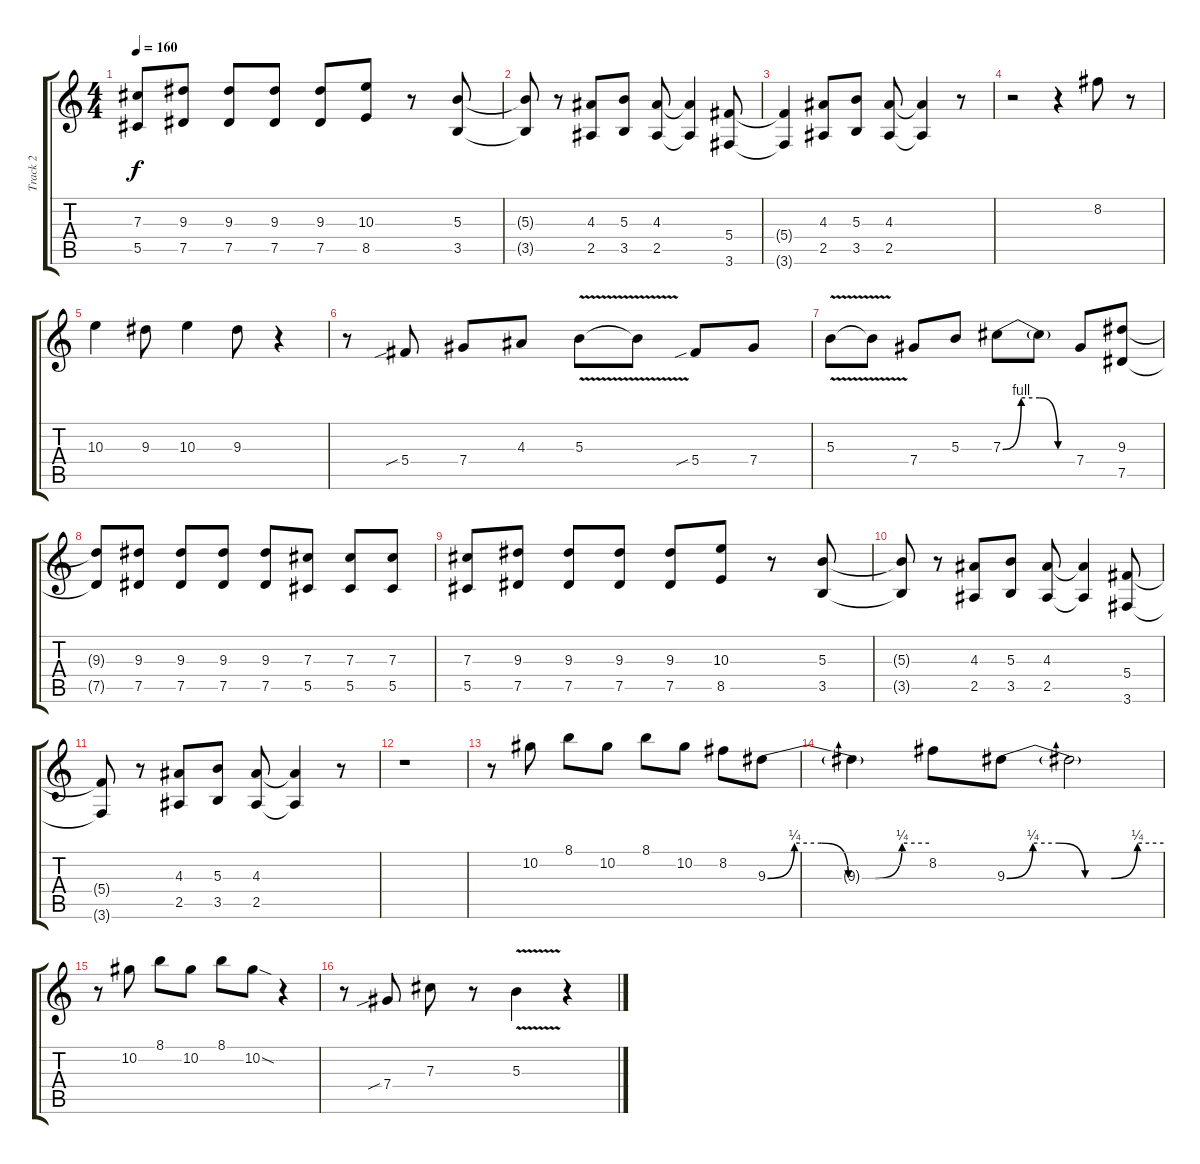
\track ("Track 2" "Track 2") {instrument overdrivenguitar}
\staff {score tabs}
\tuning (Eb4 Bb3 Gb3 Db3 Ab2 Eb2) {hide}
\ts (4 4)
\tempo 160
\clef g2
\ks c
(7.3 5.5).8{dy f} (9.3 7.5).8 (9.3 7.5).8 (9.3 7.5).8 (9.3 7.5).8 (10.3 8.5).8 r.8 (5.3 3.5).8 |
(5.3{t} 3.5{t}).8 r.8 (4.3 2.5).8 (5.3 3.5).8 (4.3 2.5).8 (4.3{t} 2.5{t}).4 (5.4 3.6).8 |
(5.4{t} 3.6{t}).4 (4.3 2.5).8 (5.3 3.5).8 (4.3 2.5).8 (4.3{t} 2.5{t}).4 r.8 |
r.2 r.4 8.2.8 r.8 |
10.3.4 9.3.8 10.3.4 9.3.8 r.4 |
r.8 5.4{sib}.8 7.4.8 4.3.8 5.3{v}.8 5.3{t}.8 5.4{sib}.8 7.4.8 |
5.3{v}.8 5.3{t}.8 7.4.8 5.3.8 7.3{be (custom 0 0 15 4 30 4 45 0 60 0)}.8 7.3{t}.8 7.4.8 (9.3 7.5).8 |
(9.3{t} 7.5{t}).8 (9.3 7.5).8 (9.3 7.5).8 (9.3 7.5).8 (9.3 7.5).8 (7.3 5.5).8 (7.3 5.5).8 (7.3 5.5).8 |
(7.3 5.5).8 (9.3 7.5).8 (9.3 7.5).8 (9.3 7.5).8 (9.3 7.5).8 (10.3 8.5).8 r.8 (5.3 3.5).8 |
(5.3{t} 3.5{t}).8 r.8 (4.3 2.5).8 (5.3 3.5).8 (4.3 2.5).8 (4.3{t} 2.5{t}).4 (5.4 3.6).8 |
(5.4{t} 3.6{t}).8 r.8 (4.3 2.5).8 (5.3 3.5).8 (4.3 2.5).8 (4.3{t} 2.5{t}).4 r.8 |
r.1 |
r.8 10.2.8 8.1.8 10.2.8 8.1.8 10.2.8 8.2.8 9.3{be (custom 0 0 10 1 20 1 30 0 40 0 50 1 60 1)}.8 |
9.3{t}.4 8.2.8 9.3{be (custom 0 0 10 1 20 1 30 0 40 0 50 1 60 1)}.8 9.3{t}.2 |
r.8 10.2.8 8.1.8 10.2.8 8.1.8 10.2{sod}.8 r.4 |
r.8 7.4{sib}.8 7.3.8 r.8 5.3{v}.4 r.4
